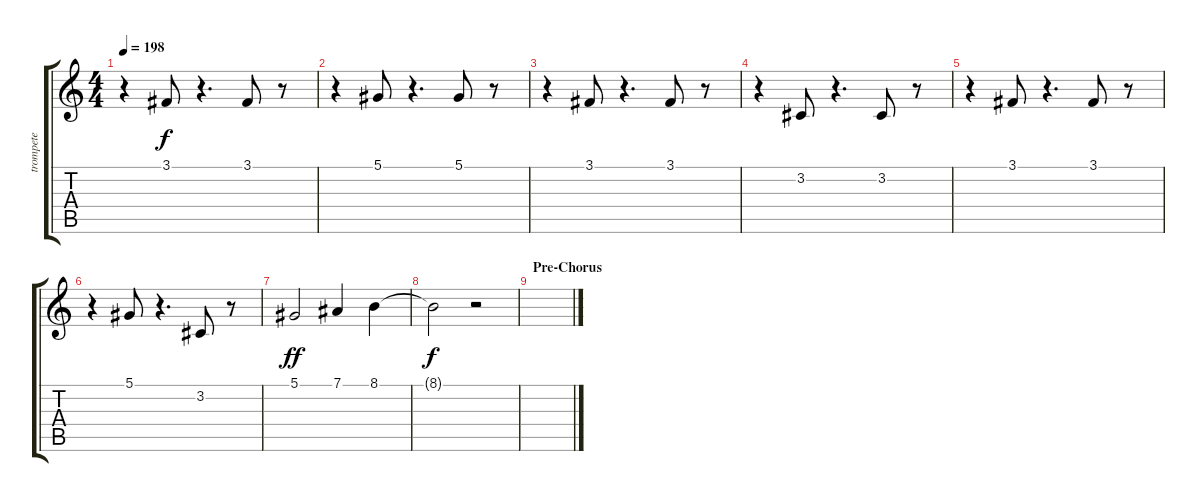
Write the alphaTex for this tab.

\track ("trompete" "trompete") {instrument trumpet}
\staff {score tabs}
\tuning (Eb4 Bb3 Gb3 Db3 Ab2 Eb2) {hide}
\ts (4 4)
\tempo 198
\clef g2
\ks c
r.4{dy f} 3.1.8 r.4{d} 3.1.8 r.8 |
r.4 5.1.8 r.4{d} 5.1.8 r.8 |
r.4 3.1.8 r.4{d} 3.1.8 r.8 |
r.4 3.2.8 r.4{d} 3.2.8 r.8 |
r.4 3.1.8 r.4{d} 3.1.8 r.8 |
r.4 5.1.8 r.4{d} 3.2.8 r.8 |
5.1.2{dy ff} 7.1.4 8.1.4 |
8.1{t}.2{dy f} r.2 |
\section ("" "Pre-Chorus")
